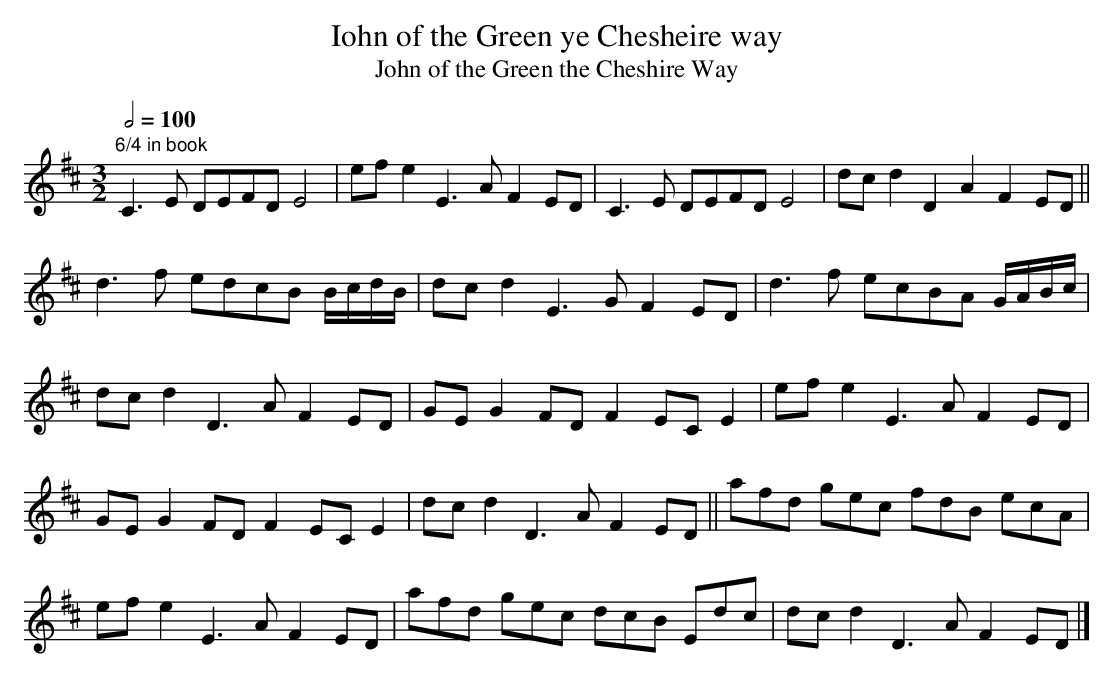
X:1
T:Iohn of the Green ye Chesheire way
T:John of the Green the Cheshire Way
M:3/2
L:1/4
Q:1/2=100
K:D
"6/4 in book"C>E D/E/F/D/E2|e/f/eE>AF E/D/|C>E D/E/F/D/ E2|d/c/dDAFE/D/||
d>f e/d/c/B/ B/4c/4d/4B/4|d/c/dE>GFE/D/|\
d>f e/c/B/A/ G/4A/4B/4c/4|d/c/dD>AFE/D/|\
L:1/8
GEG2FDF2ECE2|efe2E3AF2ED|GEG2FDF2ECE2|dcd2D3AF2ED||\
afd gec fdB ecA |efe2E3AF2ED|\
afd gec dcB Edc|dcd2D3AF2ED|]
